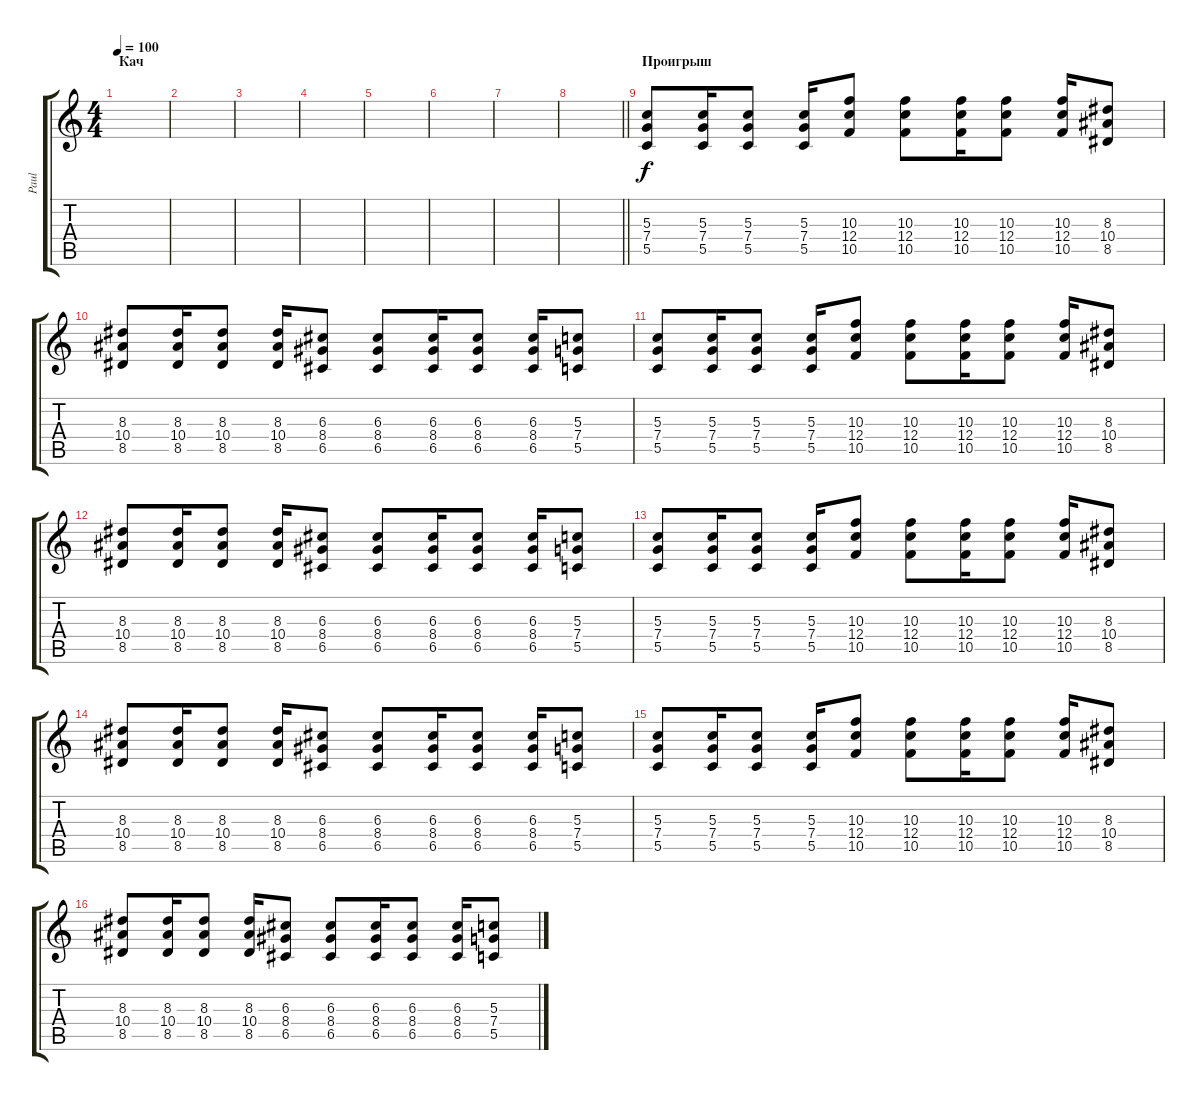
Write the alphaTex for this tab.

\track ("Paul" "Paul") {instrument distortionguitar}
\staff {score tabs}
\tuning (E4 C4 G3 C3 G2 C2) {hide}
\ts (4 4)
\section ("" "Кач")
\tempo 100
\clef g2
\ks c
|
|
|
|
|
|
|
\barLineRight lightlight
|
\section ("" "Проигрыш")
(5.3 7.4 5.5).8{volume 6 instrument acousticguitarsteel} (5.3 7.4 5.5).16 (5.3 7.4 5.5).8 (5.3 7.4 5.5).16 (10.3 12.4 10.5).8 (10.3 12.4 10.5).8 (10.3 12.4 10.5).16 (10.3 12.4 10.5).8 (10.3 12.4 10.5).16 (8.3 10.4 8.5).8 |
(8.3 10.4 8.5).8{instrument acousticguitarsteel} (8.3 10.4 8.5).16 (8.3 10.4 8.5).8 (8.3 10.4 8.5).16 (6.3 8.4 6.5).8 (6.3 8.4 6.5).8 (6.3 8.4 6.5).16 (6.3 8.4 6.5).8 (6.3 8.4 6.5).16 (5.3 7.4 5.5).8 |
(5.3 7.4 5.5).8{volume 6 instrument acousticguitarsteel} (5.3 7.4 5.5).16 (5.3 7.4 5.5).8 (5.3 7.4 5.5).16 (10.3 12.4 10.5).8 (10.3 12.4 10.5).8 (10.3 12.4 10.5).16 (10.3 12.4 10.5).8 (10.3 12.4 10.5).16 (8.3 10.4 8.5).8 |
(8.3 10.4 8.5).8{instrument acousticguitarsteel} (8.3 10.4 8.5).16 (8.3 10.4 8.5).8 (8.3 10.4 8.5).16 (6.3 8.4 6.5).8 (6.3 8.4 6.5).8 (6.3 8.4 6.5).16 (6.3 8.4 6.5).8 (6.3 8.4 6.5).16 (5.3 7.4 5.5).8 |
(5.3 7.4 5.5).8{volume 6 instrument acousticguitarsteel} (5.3 7.4 5.5).16 (5.3 7.4 5.5).8 (5.3 7.4 5.5).16 (10.3 12.4 10.5).8 (10.3 12.4 10.5).8 (10.3 12.4 10.5).16 (10.3 12.4 10.5).8 (10.3 12.4 10.5).16 (8.3 10.4 8.5).8 |
(8.3 10.4 8.5).8{instrument acousticguitarsteel} (8.3 10.4 8.5).16 (8.3 10.4 8.5).8 (8.3 10.4 8.5).16 (6.3 8.4 6.5).8 (6.3 8.4 6.5).8 (6.3 8.4 6.5).16 (6.3 8.4 6.5).8 (6.3 8.4 6.5).16 (5.3 7.4 5.5).8 |
(5.3 7.4 5.5).8{volume 6 instrument acousticguitarsteel} (5.3 7.4 5.5).16 (5.3 7.4 5.5).8 (5.3 7.4 5.5).16 (10.3 12.4 10.5).8 (10.3 12.4 10.5).8 (10.3 12.4 10.5).16 (10.3 12.4 10.5).8 (10.3 12.4 10.5).16 (8.3 10.4 8.5).8 |
(8.3 10.4 8.5).8{instrument acousticguitarsteel} (8.3 10.4 8.5).16 (8.3 10.4 8.5).8 (8.3 10.4 8.5).16 (6.3 8.4 6.5).8 (6.3 8.4 6.5).8 (6.3 8.4 6.5).16 (6.3 8.4 6.5).8 (6.3 8.4 6.5).16 (5.3 7.4 5.5).8
